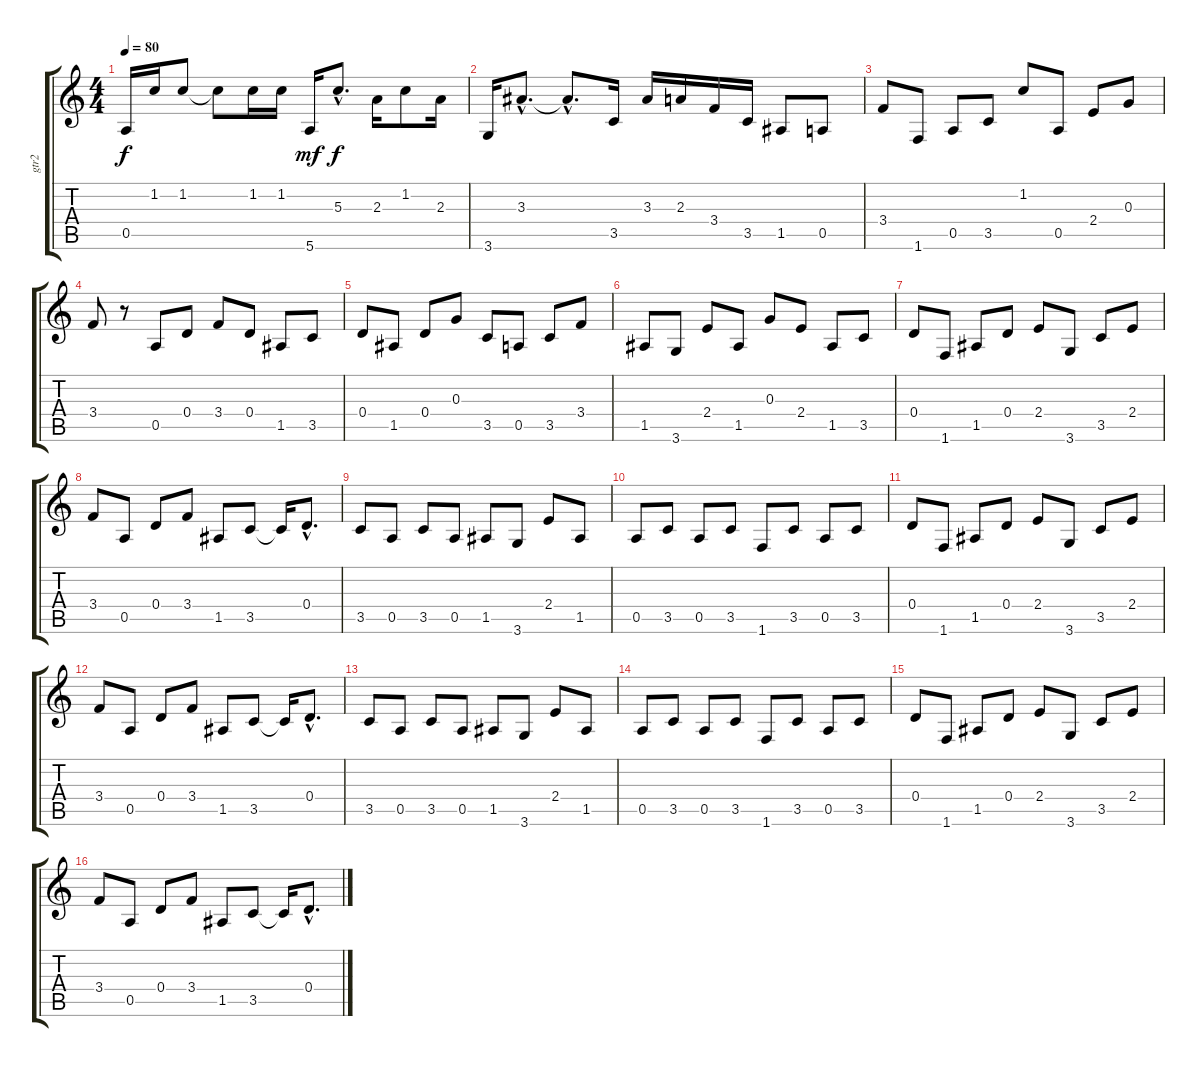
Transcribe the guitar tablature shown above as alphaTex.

\track ("gtr2" "gtr2") {instrument electricguitarjazz}
\staff {score tabs}
\tuning (E4 B3 G3 D3 A2 E2) {hide}
\ts (4 4)
\tempo 80
\clef g2
\ks c
0.5.16{dy f} 1.2.16 1.2.8 1.2{t}.8 1.2.16 1.2.16 5.6.16{dy mf} 5.3{hac}.8{d dy f} 2.3.16 1.2.8 2.3.16 |
3.6.16 3.3{hac}.8{d} 3.3{hac t}.8{d} 3.5.16 3.3.16 2.3.16 3.4.16 3.5.16 1.5.8 0.5.8 |
3.4.8{balance 3 instrument electricguitarjazz} 1.6.8 0.5.8 3.5.8 1.2.8 0.5.8 2.4.8 0.3.8 |
3.4.8 r.8 0.5.8 0.4.8 3.4.8 0.4.8 1.5.8 3.5.8 |
0.4.8 1.5.8 0.4.8 0.3.8 3.5.8 0.5.8 3.5.8 3.4.8 |
1.5.8 3.6.8 2.4.8 1.5.8 0.3.8 2.4.8 1.5.8 3.5.8 |
0.4.8 1.6.8 1.5.8 0.4.8 2.4.8 3.6.8 3.5.8 2.4.8 |
3.4.8 0.5.8 0.4.8 3.4.8 1.5.8 3.5.8 3.5{t}.16 0.4{hac}.8{d} |
3.5.8 0.5.8 3.5.8 0.5.8 1.5.8 3.6.8 2.4.8 1.5.8 |
0.5.8 3.5.8 0.5.8 3.5.8 1.6.8 3.5.8 0.5.8 3.5.8 |
0.4.8 1.6.8 1.5.8 0.4.8 2.4.8 3.6.8 3.5.8 2.4.8 |
3.4.8 0.5.8 0.4.8 3.4.8 1.5.8 3.5.8 3.5{t}.16 0.4{hac}.8{d} |
3.5.8 0.5.8 3.5.8 0.5.8 1.5.8 3.6.8 2.4.8 1.5.8 |
0.5.8 3.5.8 0.5.8 3.5.8 1.6.8 3.5.8 0.5.8 3.5.8 |
0.4.8 1.6.8 1.5.8 0.4.8 2.4.8 3.6.8 3.5.8 2.4.8 |
3.4.8 0.5.8 0.4.8 3.4.8 1.5.8 3.5.8 3.5{t}.16 0.4{hac}.8{d}
